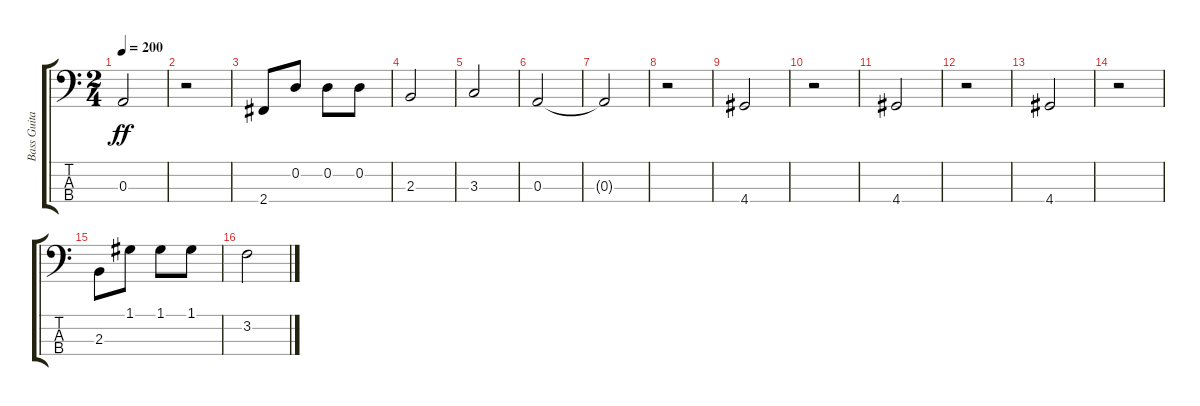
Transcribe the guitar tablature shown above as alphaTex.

\track ("Bass Guitar" "Bass Guita") {instrument electricbassfinger}
\staff {score tabs}
\tuning (G2 D2 A1 E1) {hide}
\ts (2 4)
\tempo 200
\clef f4
\ks c
0.3.2{dy ff} |
r.2 |
2.4.8 0.2.8{volume 8} 0.2.8 0.2.8 |
2.3.2 |
3.3.2 |
0.3.2 |
0.3{t}.2 |
r.2{volume 1} |
4.4.2 |
r.2 |
4.4.2 |
r.2 |
4.4.2 |
r.2 |
2.3.8 1.1.8{volume 8} 1.1.8 1.1.8 |
3.2.2
